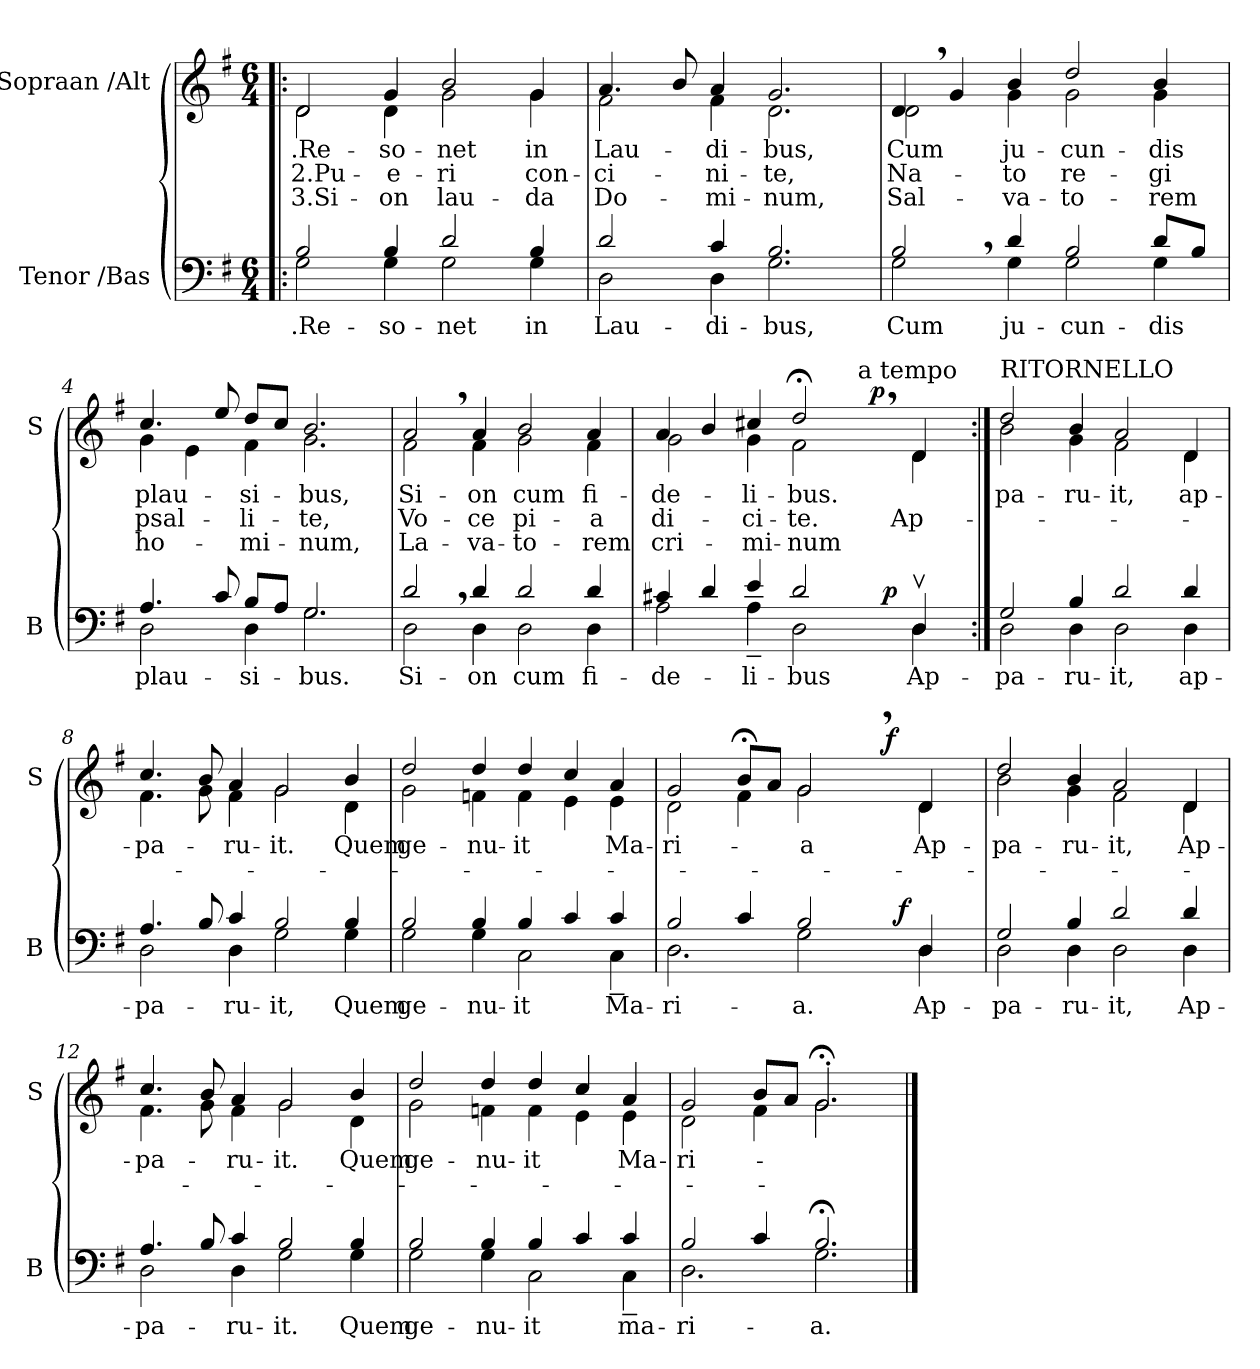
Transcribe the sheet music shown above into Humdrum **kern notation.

**kern	**text	**dynam	**kern	**text	**text	**text	**dynam
*part2	*part2	*part2	*part1	*part1	*part1	*part1	*part1
*staff2	*staff2	*staff2	*staff1	*staff1	*staff1	*staff1	*staff1
*I"Tenor /Bas	*	*	*I"Sopraan /Alt	*	*	*	*
*I'B	*	*	*I'S	*	*	*	*
*clefF4	*	*	*clefG2	*	*	*	*
*k[f#]	*	*	*k[f#]	*	*	*	*
*G:	*	*	*G:	*	*	*	*
*M6/4	*	*	*M6/4	*	*	*	*
=1!|:	=1!|:	=1!|:	=1!|:	=1!|:	=1!|:	=1!|:	=1!|:
!	!	!	!LO:TX:a:t=Andantino	!	!	!	!
!	!LO:LY:b	!	!	!LO:LY:b	!LO:LY:b	!LO:LY:b	!
*^	*	*	*^	*	*	*	*
2B/	2G<\	.Re-	.	2d/	2d<\	.Re-	2.Pu-	3.Si-	.
!	!	!LO:LY:b	!	!	!	!LO:LY:b	!LO:LY:b	!LO:LY:b	!
4B/	4G\	-so-	.	4g/	4d\	-so-	-e-	-on	.
!	!	!LO:LY:b	!	!	!	!LO:LY:b:rj	!LO:LY:b:rj	!LO:LY:b:rj	!
2d/	2G\	-net	.	2b/	2g\	-net	-ri	lau-	.
!	!	!LO:LY:b	!	!	!	!LO:LY:b	!LO:LY:b	!LO:LY:b	!
4B/	4G\	in	.	4g/	4g\	in	con-	-da	.
=2	=2	=2	=2	=2	=2	=2	=2	=2	=2
!	!	!LO:LY:b	!	!	!	!LO:LY:b	!LO:LY:b	!LO:LY:b	!
2d/	2D\	Lau-	.	4.a/	2f#\	Lau-	-ci-	Do-	.
.	.	.	.	8b/	.	.	.	.	.
!	!	!LO:LY:b	!	!	!	!LO:LY:b	!LO:LY:b	!LO:LY:b	!
4c/	4D\	-di-	.	4a/	4f#\	-di-	-ni-	-mi-	.
!	!	!LO:LY:b	!	!	!	!LO:LY:b	!LO:LY:b	!LO:LY:b	!
2.B/	2.G\	-bus,	.	2.g/	2.d\	-bus,	-te,	-num,	.
=3	=3	=3	=3	=3	=3	=3	=3	=3	=3
!	!	!LO:LY:b	!	!	!	!LO:LY:b	!LO:LY:b	!LO:LY:b	!
2B,>/	2G\	Cum	.	4d,>/	2d\	Cum	Na-	Sal-	.
.	.	.	.	4g/	.	.	.	.	.
!	!	!LO:LY:b	!	!	!	!LO:LY:b	!LO:LY:b	!LO:LY:b	!
4d/	4G\	ju-	.	4b/	4g\	ju-	-to	-va-	.
!	!	!LO:LY:b	!	!	!	!LO:LY:b	!LO:LY:b	!LO:LY:b	!
2B/	2G\	-cun-	.	2dd/	2g\	-cun-	re-	-to-	.
!	!	!LO:LY:b	!	!	!	!LO:LY:b	!LO:LY:b	!LO:LY:b	!
8d/L	4G\	-dis	.	4b/	4g\	-dis	-gi	-rem	.
8B/J	.	.	.	.	.	.	.	.	.
!!LO:LB:g=z	!!
=4	=4	=4	=4	=4	=4	=4	=4	=4	=4
!	!	!LO:LY:b	!	!	!	!LO:LY:b	!LO:LY:b	!LO:LY:b	!
4.A/	2D\	plau-	.	4.cc/	4g\	plau-	psal-	ho-	.
.	.	.	.	.	4e\	.	.	.	.
8c/	.	.	.	8ee/	.	.	.	.	.
!	!	!LO:LY:b	!	!	!	!LO:LY:b	!LO:LY:b	!LO:LY:b	!
8B/L	4D\	-si-	.	8dd/L	4f#\	-si-	-li-	-mi-	.
8A/J	.	.	.	8cc/J	.	.	.	.	.
!	!	!LO:LY:b	!	!	!	!LO:LY:b	!LO:LY:b	!LO:LY:b	!
2.G/	2.G\	-bus.	.	2.b/	2.g\	-bus,	-te,	-num,	.
=5	=5	=5	=5	=5	=5	=5	=5	=5	=5
!	!	!LO:LY:b	!	!	!	!LO:LY:b	!LO:LY:b	!LO:LY:b	!
2d,</	2D\	Si-	.	2a,>/	2f#\	Si-	Vo-	La-	.
!	!	!LO:LY:b	!	!	!	!LO:LY:b	!LO:LY:b	!LO:LY:b	!
4d/	4D\	-on	.	4a/	4f#\	-on	-ce	-va-	.
!	!	!LO:LY:b	!	!	!	!LO:LY:b	!LO:LY:b	!LO:LY:b	!
2d/	2D\	cum	.	2b/	2g\	cum	pi-	-to-	.
!	!	!LO:LY:b	!	!	!	!LO:LY:b	!LO:LY:b	!LO:LY:b	!
4d/	4D\	fi-	.	4a/	4f#\	fi-	-a	-rem	.
=6	=6	=6	=6	=6	=6	=6	=6	=6	=6
!	!	!LO:LY:b	!	!	!	!LO:LY:b	!LO:LY:b	!LO:LY:b	!
*	*^	*	*	*^	*^	*	*	*	*
4c#X/	2A\	1ryy	-de-	.	4a/	2g\	1ryy	1ryy	-de-	di-	cri-	.
4d/	.	.	.	.	4b/	.	.	.	.	.	.	.
!	!	!	!LO:LY:b	!	!	!	!	!	!LO:LY:b	!LO:LY:b	!LO:LY:b	!
4e/	4A~<\	.	-li-	.	4cc#X/	4g\	.	.	-li-	-ci-	-mi-	.
!	!	!	!LO:LY:b	!	!	!	!	!	!LO:LY:b	!LO:LY:b	!LO:LY:b	!
2d/	2D\	.	-bus	.	2dd;<,>/	2f#\	.	.	-bus.	-te.	-num	.
.	.	8ryy	.	.	.	.	16.ryy	16ryy	.	.	.	.
!	!	!	!	!	!	!	!	!LO:TX:a:t=a tempo	!	!	!	!
.	.	.	.	.	.	.	.	4..ryy	.	.	.	.
!	!	!	!	!	!	!	!	!	!	!	!	!LO:DY:a
.	.	.	.	.	.	.	4ryy	.	.	.	.	p
!	!	!	!	!LO:DY:a	!	!	!	!	!	!	!	!
.	.	4.ryy	.	p	.	.	.	.	.	.	.	.
!	!	!	!LO:LY:b	!	!	!	!	!	!	!LO:LY:b	!	!
4Dv>/	4D\	.	Ap-	.	4d/	4d\	.	.	.	Ap-	.	.
.	.	.	.	.	.	.	8ryy	.	.	.	.	.
.	.	.	.	.	.	.	32ryy	.	.	.	.	.
!!LO:LB:g=z
=7:|!	=7:|!	=7:|!	=7:|!	=7:|!	=7:|!	=7:|!	=7:|!	=7:|!	=7:|!	=7:|!	=7:|!	=7:|!
!	!	!	!	!	!LO:TX:a:t=RITORNELLO	!	!	!	!	!	!	!
!	!	!	!LO:LY:b	!	!	!	!	!	!LO:LY:b	!	!	!
*	*v	*v	*	*	*	*	*	*	*	*	*	*
*	*	*	*	*	*v	*v	*v	*	*	*	*
2G/	2D\	-pa-	.	2dd/	2b\	pa-	.	.	.
!	!	!LO:LY:b	!	!	!	!LO:LY:b	!	!	!
4B/	4D\	-ru-	.	4b/	4g\	-ru-	.	.	.
!	!	!LO:LY:b	!	!	!	!LO:LY:b	!	!	!
2d/	2D\	-it,	.	2a/	2f#\	-it,	.	.	.
!	!	!LO:LY:b	!	!	!	!LO:LY:b	!	!	!
4d/	4D\	ap-	.	4d/	4d\	ap-	.	.	.
=8	=8	=8	=8	=8	=8	=8	=8	=8	=8
!	!	!LO:LY:b	!	!	!	!LO:LY:b	!	!	!
4.A/	2D\	-pa-	.	4.cc/	4.f#\	-pa-	.	.	.
8B/	.	.	.	8b/	8g\	.	.	.	.
!	!	!LO:LY:b	!	!	!	!LO:LY:b	!	!	!
4c/	4D\	-ru-	.	4a/	4f#\	-ru-	.	.	.
!	!	!LO:LY:b	!	!	!	!LO:LY:b	!	!	!
2B/	2G\	it,	.	2g/	2g\	-it.	.	.	.
!	!	!LO:LY:b	!	!	!	!LO:LY:b	!	!	!
4B/	4G\	-Quem	.	4b/	4d\	Quem	.	.	.
=9	=9	=9	=9	=9	=9	=9	=9	=9	=9
!	!	!LO:LY:b	!	!	!	!LO:LY:b	!	!	!
2B/	2G\	ge-	.	2dd/	2g\	ge-	.	.	.
!	!	!LO:LY:b	!	!	!	!LO:LY:b	!	!	!
4B/	4G\	-nu-	.	4dd/	4fn\	-nu-	.	.	.
!	!	!LO:LY:b	!	!	!	!LO:LY:b	!	!	!
4B/	2C\	-it	.	4dd/	4f\	-it	.	.	.
4c/	.	.	.	4cc/	4e\	.	.	.	.
!	!	!LO:LY:b	!	!	!	!LO:LY:b	!	!	!
4c/	4C~<\	-Ma-	.	4a/	4e\	Ma-	.	.	.
=10	=10	=10	=10	=10	=10	=10	=10	=10	=10
!	!	!LO:LY:b	!	!	!	!LO:LY:b	!	!	!
*	*^	*	*	*	*^	*	*	*	*
2B/	2.D\	1ryy	ri-	.	2g/	2d\	1ryy	-ri-	.	.	.
4c/	.	.	.	.	8b;</L	4f#\	.	.	.	.	.
.	.	.	.	.	8a/J	.	.	.	.	.	.
!	!	!	!LO:LY:b	!	!	!	!	!LO:LY:b	!	!	!
2B/	2G\	.	-a.	.	2g,>/	2g\	.	-a	.	.	.
.	.	8.ryy	.	.	.	.	8ryy	.	.	.	.
.	.	.	.	.	.	.	32ryy	.	.	.	.
!	!	!	!	!	!	!	!	!	!	!	!LO:DY:a
.	.	.	.	.	.	.	4ryy	.	.	.	f
!	!	!	!	!LO:DY:a	!	!	!	!	!	!	!
.	.	4ryy	.	f	.	.	.	.	.	.	.
!	!	!	!LO:LY:b	!	!	!	!	!LO:LY:b	!	!	!
4D/	4D\	.	Ap-	.	4d/	4d\	.	Ap-	.	.	.
.	.	.	.	.	.	.	16.ryy	.	.	.	.
.	.	16ryy	.	.	.	.	.	.	.	.	.
!!LO:LB:g=z
=11	=11	=11	=11	=11	=11	=11	=11	=11	=11	=11	=11
!	!	!	!LO:LY:b	!	!	!	!	!LO:LY:b	!	!	!
*	*v	*v	*	*	*	*	*	*	*	*	*
*	*	*	*	*	*v	*v	*	*	*	*
2G/	2D\	-pa-	.	2dd/	2b\	-pa-	.	.	.
!	!	!LO:LY:b	!	!	!	!LO:LY:b	!	!	!
4B/	4D\	-ru-	.	4b/	4g\	-ru-	.	.	.
!	!	!LO:LY:b	!	!	!	!LO:LY:b	!	!	!
2d/	2D\	-it,	.	2a/	2f#\	-it,	.	.	.
!	!	!LO:LY:b	!	!	!	!LO:LY:b	!	!	!
4d/	4D\	Ap-	.	4d/	4d\	Ap-	.	.	.
=12	=12	=12	=12	=12	=12	=12	=12	=12	=12
!	!	!LO:LY:b	!	!	!	!LO:LY:b	!	!	!
4.A/	2D\	-pa-	.	4.cc/	4.f#\	-pa-	.	.	.
8B/	.	.	.	8b/	8g\	.	.	.	.
!	!	!LO:LY:b	!	!	!	!LO:LY:b	!	!	!
4c/	4D\	-ru-	.	4a/	4f#\	-ru-	.	.	.
!	!	!LO:LY:b	!	!	!	!LO:LY:b	!	!	!
2B/	2G\	it.	.	2g/	2g\	-it.	.	.	.
!	!	!LO:LY:b	!	!	!	!LO:LY:b	!	!	!
4B/	4G\	-Quem	.	4b/	4d\	Quem	.	.	.
=13	=13	=13	=13	=13	=13	=13	=13	=13	=13
!	!	!LO:LY:b	!	!	!	!LO:LY:b	!	!	!
2B/	2G\	ge-	.	2dd/	2g\	ge-	.	.	.
!	!	!LO:LY:b	!	!	!	!LO:LY:b	!	!	!
4B/	4G\	-nu-	.	4dd/	4fn\	-nu-	.	.	.
!	!	!LO:LY:b	!	!	!	!LO:LY:b	!	!	!
4B/	2C\	-it	.	4dd/	4f\	-it	.	.	.
4c/	.	.	.	4cc/	4e\	.	.	.	.
!	!	!LO:LY:b	!	!	!	!LO:LY:b	!	!	!
4c/	4C~<\	-ma-	.	4a/	4e\	Ma-	.	.	.
=14	=14	=14	=14	=14	=14	=14	=14	=14	=14
!	!	!LO:LY:b	!	!	!	!LO:LY:b	!	!	!
2B/	2.D\	ri-	.	2g/	2d\	-ri-	.	.	.
4c/	.	.	.	8b/L	4f#\	.	.	.	.
.	.	.	.	8a/J	.	.	.	.	.
!	!	!LO:LY:b	!	!	!	!	!	!	!
2.B;</	2.G\	-a.	.	2.g;<'>/	2.g\	.	.	.	.
*v	*v	*	*	*	*	*	*	*	*
*	*	*	*v	*v	*	*	*	*
==	==	==	==	==	==	==	==
*-	*-	*-	*-	*-	*-	*-	*-
